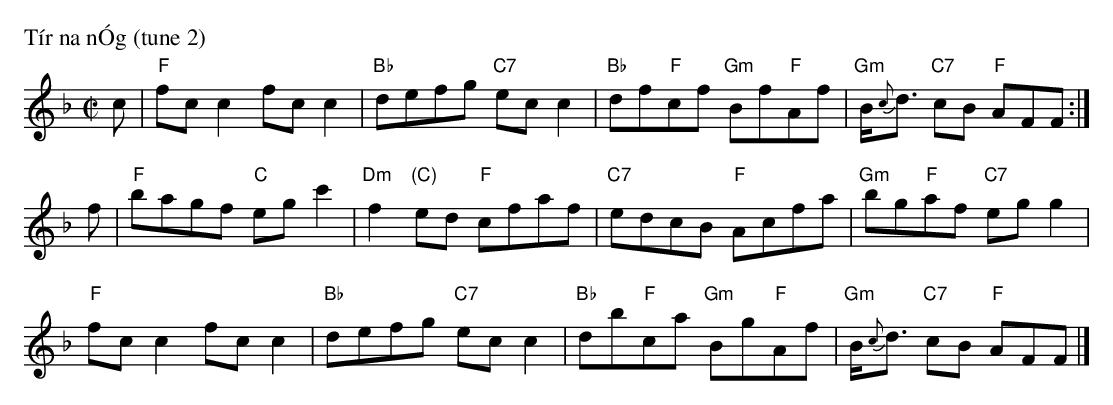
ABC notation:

X:1
P: T\'ir na n\'Og (tune 2)
M: C|
L: 1/8
K: F
c |\
"F"fcc2 fcc2 | "Bb"defg "C7"ecc2 | "Bb"df"F"cf "Gm"Bf"F"Af | "Gm"B<{c}d "C7"cB "F"AFF :|
f |\
"F"bagf "C"egc'2 | "Dm"f2"(C)"ed "F"cfaf | "C7"edcB "F"Acfa | "Gm"bg"F"af "C7"egg2 |
"F"fcc2 fcc2 | "Bb"defg "C7"ecc2 | "Bb"db"F"ca "Gm"Bg"F"Af | "Gm"B<{c}d "C7"cB "F"AFF |]
